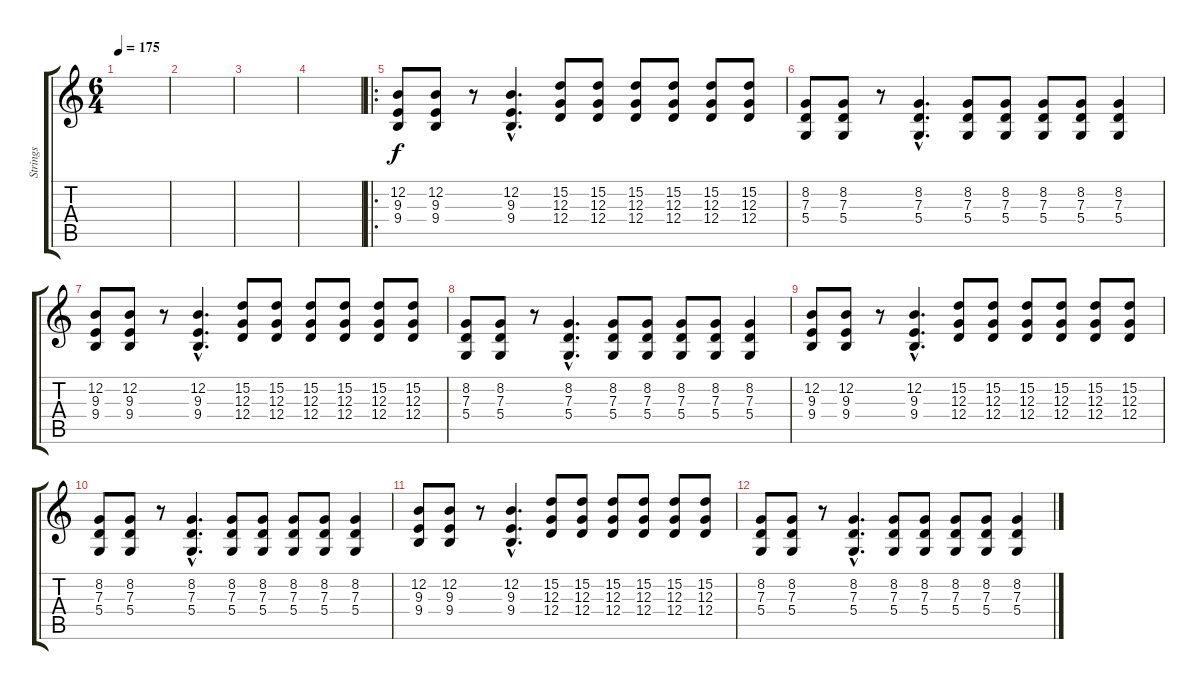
\track ("Strings" "Strings") {instrument stringensemble1}
\staff {score tabs}
\tuning (E4 B3 G3 D3 A2 E2) {hide}
\ts (6 4)
\tempo 175
\clef g2
\ks c
|
|
|
|
\ro
(12.2 9.3 9.4).8{volume 11} (12.2 9.3 9.4).8 r.8 (12.2{hac} 9.3{hac} 9.4{hac}).4{d} (15.2 12.3 12.4).8 (15.2 12.3 12.4).8 (15.2 12.3 12.4).8 (15.2 12.3 12.4).8 (15.2 12.3 12.4).8 (15.2 12.3 12.4).8 |
(8.2 7.3 5.4).8 (8.2 7.3 5.4).8 r.8 (8.2{hac} 7.3{hac} 5.4{hac}).4{d} (8.2 7.3 5.4).8 (8.2 7.3 5.4).8 (8.2 7.3 5.4).8 (8.2 7.3 5.4).8 (8.2 7.3 5.4).4 |
(12.2 9.3 9.4).8 (12.2 9.3 9.4).8 r.8 (12.2{hac} 9.3{hac} 9.4{hac}).4{d} (15.2 12.3 12.4).8 (15.2 12.3 12.4).8 (15.2 12.3 12.4).8 (15.2 12.3 12.4).8 (15.2 12.3 12.4).8 (15.2 12.3 12.4).8 |
(8.2 7.3 5.4).8 (8.2 7.3 5.4).8 r.8 (8.2{hac} 7.3{hac} 5.4{hac}).4{d} (8.2 7.3 5.4).8 (8.2 7.3 5.4).8 (8.2 7.3 5.4).8 (8.2 7.3 5.4).8 (8.2 7.3 5.4).4 |
(12.2 9.3 9.4).8 (12.2 9.3 9.4).8 r.8 (12.2{hac} 9.3{hac} 9.4{hac}).4{d} (15.2 12.3 12.4).8 (15.2 12.3 12.4).8 (15.2 12.3 12.4).8 (15.2 12.3 12.4).8 (15.2 12.3 12.4).8 (15.2 12.3 12.4).8 |
(8.2 7.3 5.4).8 (8.2 7.3 5.4).8 r.8 (8.2{hac} 7.3{hac} 5.4{hac}).4{d} (8.2 7.3 5.4).8 (8.2 7.3 5.4).8 (8.2 7.3 5.4).8 (8.2 7.3 5.4).8 (8.2 7.3 5.4).4 |
(12.2 9.3 9.4).8 (12.2 9.3 9.4).8 r.8 (12.2{hac} 9.3{hac} 9.4{hac}).4{d} (15.2 12.3 12.4).8 (15.2 12.3 12.4).8 (15.2 12.3 12.4).8 (15.2 12.3 12.4).8 (15.2 12.3 12.4).8 (15.2 12.3 12.4).8 |
(8.2 7.3 5.4).8 (8.2 7.3 5.4).8 r.8 (8.2{hac} 7.3{hac} 5.4{hac}).4{d} (8.2 7.3 5.4).8 (8.2 7.3 5.4).8 (8.2 7.3 5.4).8 (8.2 7.3 5.4).8 (8.2 7.3 5.4).4
